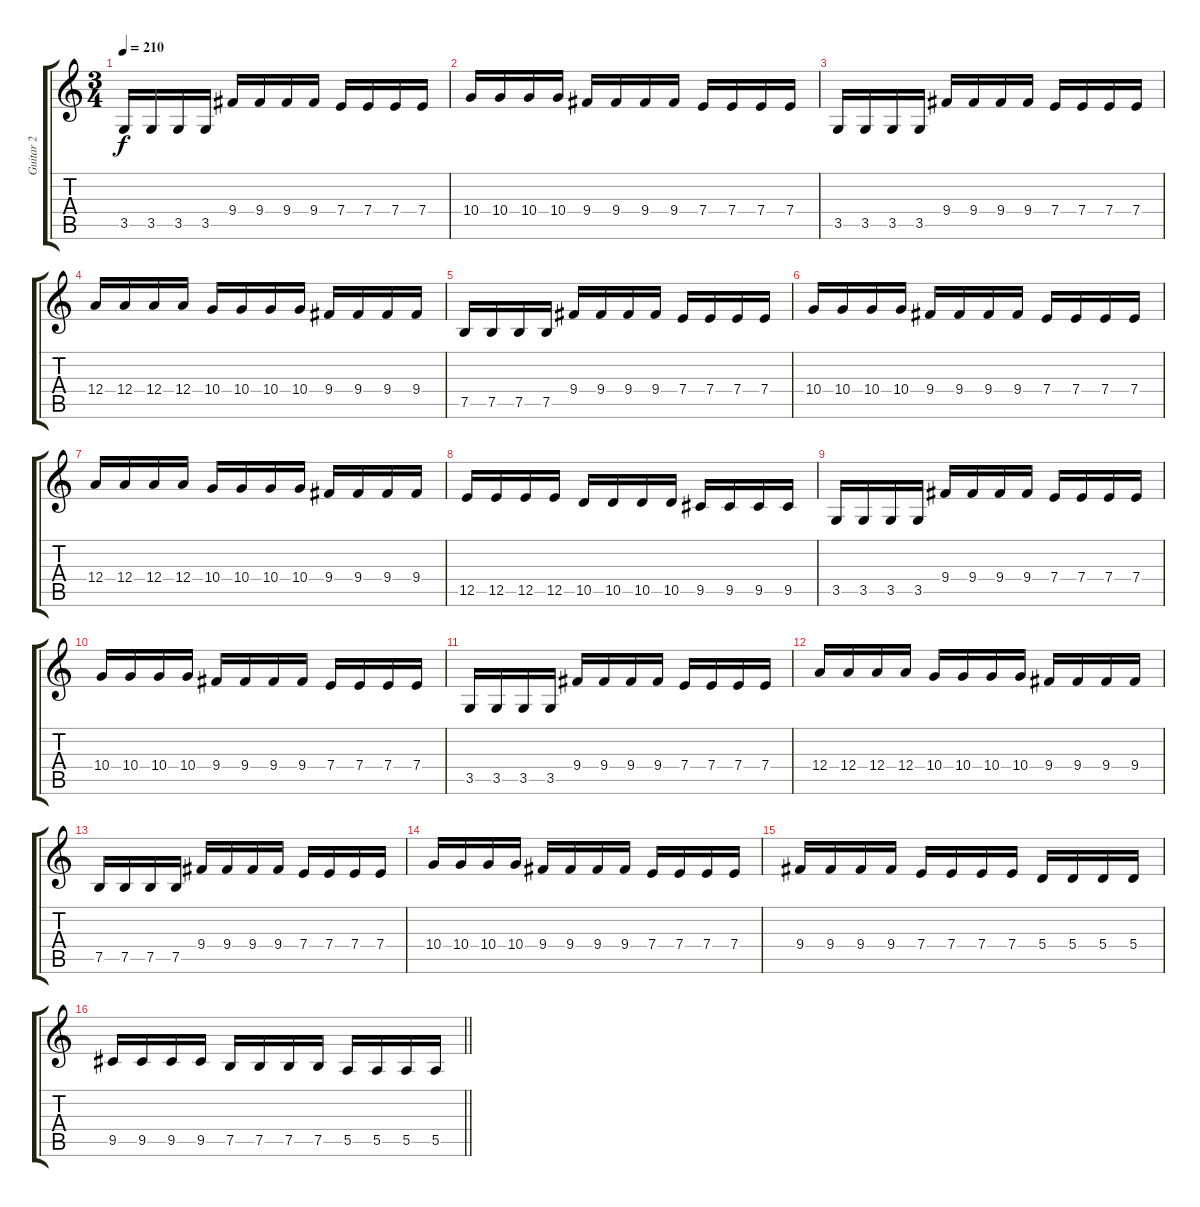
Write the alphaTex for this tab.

\track ("Guitar 2" "Guitar 2") {instrument distortionguitar}
\staff {score tabs}
\tuning (B3 Gb3 D3 A2 E2 B1) {hide}
\ts (3 4)
\tempo 210
\clef g2
\ks c
3.5.16{dy f} 3.5.16 3.5.16 3.5.16 9.4.16 9.4.16 9.4.16 9.4.16 7.4.16 7.4.16 7.4.16 7.4.16 |
10.4.16 10.4.16 10.4.16 10.4.16 9.4.16 9.4.16 9.4.16 9.4.16 7.4.16 7.4.16 7.4.16 7.4.16 |
3.5.16 3.5.16 3.5.16 3.5.16 9.4.16 9.4.16 9.4.16 9.4.16 7.4.16 7.4.16 7.4.16 7.4.16 |
12.4.16 12.4.16 12.4.16 12.4.16 10.4.16 10.4.16 10.4.16 10.4.16 9.4.16 9.4.16 9.4.16 9.4.16 |
7.5.16 7.5.16 7.5.16 7.5.16 9.4.16 9.4.16 9.4.16 9.4.16 7.4.16 7.4.16 7.4.16 7.4.16 |
10.4.16 10.4.16 10.4.16 10.4.16 9.4.16 9.4.16 9.4.16 9.4.16 7.4.16 7.4.16 7.4.16 7.4.16 |
12.4.16 12.4.16 12.4.16 12.4.16 10.4.16 10.4.16 10.4.16 10.4.16 9.4.16 9.4.16 9.4.16 9.4.16 |
12.5.16 12.5.16 12.5.16 12.5.16 10.5.16 10.5.16 10.5.16 10.5.16 9.5.16 9.5.16 9.5.16 9.5.16 |
3.5.16 3.5.16 3.5.16 3.5.16 9.4.16 9.4.16 9.4.16 9.4.16 7.4.16 7.4.16 7.4.16 7.4.16 |
10.4.16 10.4.16 10.4.16 10.4.16 9.4.16 9.4.16 9.4.16 9.4.16 7.4.16 7.4.16 7.4.16 7.4.16 |
3.5.16 3.5.16 3.5.16 3.5.16 9.4.16 9.4.16 9.4.16 9.4.16 7.4.16 7.4.16 7.4.16 7.4.16 |
12.4.16 12.4.16 12.4.16 12.4.16 10.4.16 10.4.16 10.4.16 10.4.16 9.4.16 9.4.16 9.4.16 9.4.16 |
7.5.16 7.5.16 7.5.16 7.5.16 9.4.16 9.4.16 9.4.16 9.4.16 7.4.16 7.4.16 7.4.16 7.4.16 |
10.4.16 10.4.16 10.4.16 10.4.16 9.4.16 9.4.16 9.4.16 9.4.16 7.4.16 7.4.16 7.4.16 7.4.16 |
9.4.16 9.4.16 9.4.16 9.4.16 7.4.16 7.4.16 7.4.16 7.4.16 5.4.16 5.4.16 5.4.16 5.4.16 |
\barLineRight lightlight
9.5.16 9.5.16 9.5.16 9.5.16 7.5.16 7.5.16 7.5.16 7.5.16 5.5.16 5.5.16 5.5.16 5.5.16
